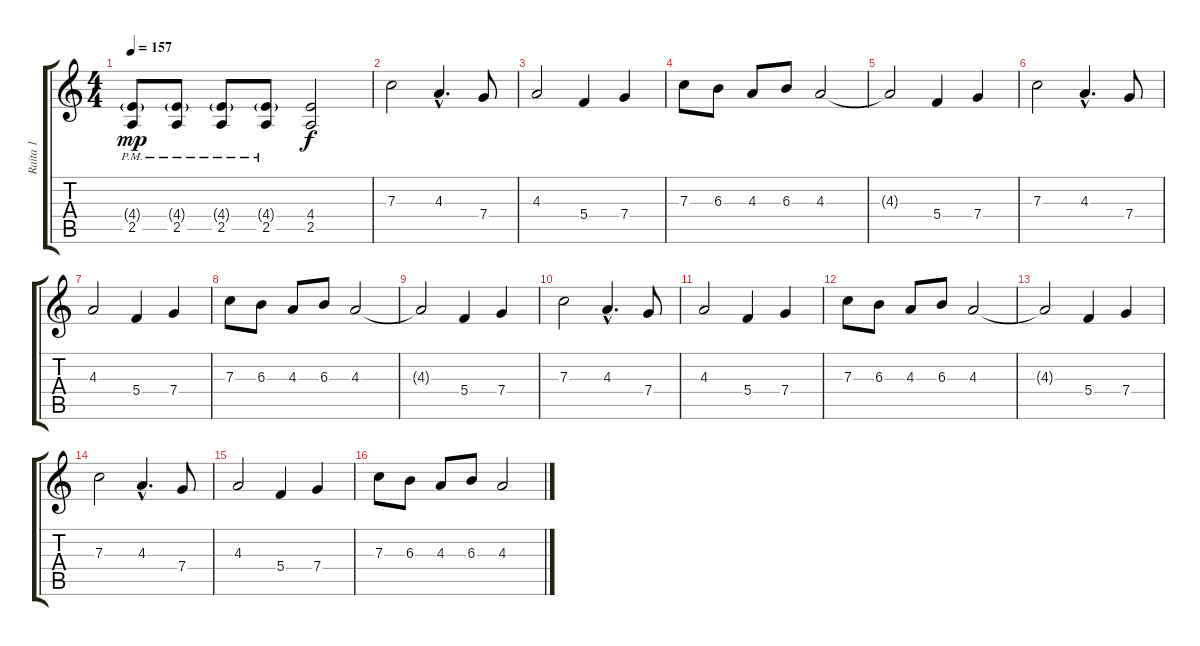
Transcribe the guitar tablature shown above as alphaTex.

\track ("Raita 1" "Raita 1") {instrument distortionguitar}
\staff {score tabs}
\tuning (D4 A3 F3 C3 G2 D2) {hide}
\ts (4 4)
\tempo 157
\clef g2
\ks c
(4.4{g pm} 2.5{pm}).8{dy mp} (4.4{g pm} 2.5{pm}).8 (4.4{g pm} 2.5{pm}).8 (4.4{g pm} 2.5{pm}).8 (4.4 2.5).2{dy f} |
7.3.2 4.3{hac}.4{d} 7.4.8 |
4.3.2 5.4.4 7.4.4 |
7.3.8 6.3.8 4.3.8 6.3.8 4.3.2 |
4.3{t}.2 5.4.4 7.4.4 |
7.3.2 4.3{hac}.4{d} 7.4.8 |
4.3.2 5.4.4 7.4.4 |
7.3.8 6.3.8 4.3.8 6.3.8 4.3.2 |
4.3{t}.2 5.4.4 7.4.4 |
7.3.2 4.3{hac}.4{d} 7.4.8 |
4.3.2 5.4.4 7.4.4 |
7.3.8 6.3.8 4.3.8 6.3.8 4.3.2 |
4.3{t}.2 5.4.4 7.4.4 |
7.3.2 4.3{hac}.4{d} 7.4.8 |
4.3.2 5.4.4 7.4.4 |
7.3.8 6.3.8 4.3.8 6.3.8 4.3.2
